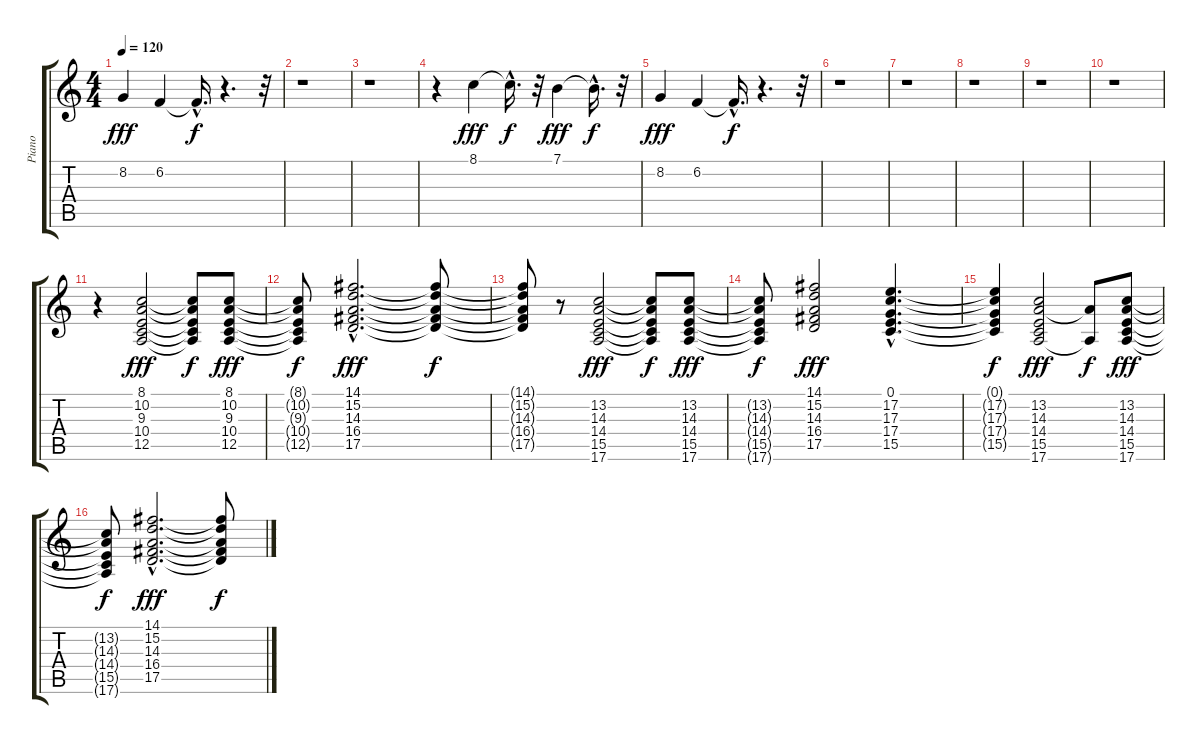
\track ("Piano" "Piano") {instrument acousticgrandpiano}
\staff {score tabs}
\tuning (E4 B3 G3 D3 A2 E2) {hide}
\ts (4 4)
\tempo 120
\clef g2
\ks c
8.2.4{dy fff} 6.2.4 6.2{hac t}.16{d dy f} r.4{d} r.32 |
r.1 |
r.1 |
r.4 8.1.4{dy fff} 8.1{hac t}.16{d dy f} r.32 7.1.4{dy fff} 7.1{hac t}.16{d dy f} r.32 |
8.2.4{dy fff} 6.2.4 6.2{hac t}.16{d dy f} r.4{d} r.32 |
r.1 |
r.1 |
r.1 |
r.1 |
r.1 |
r.4 (8.1 10.2 9.3 10.4 12.5).2{dy fff} (8.1{t} 10.2{t} 9.3{t} 10.4{t} 12.5{t}).8{dy f} (8.1 10.2 9.3 10.4 12.5).8{dy fff} |
(8.1{t} 10.2{t} 9.3{t} 10.4{t} 12.5{t}).8{dy f} (14.1{hac} 15.2{hac} 14.3{hac} 16.4{hac} 17.5{hac}).2{d dy fff} (14.1{t} 15.2{t} 14.3{t} 16.4{t} 17.5{t}).8{dy f} |
(14.1{t} 15.2{t} 14.3{t} 16.4{t} 17.5{t}).8 r.8 (13.2 14.3 14.4 15.5 17.6).2{dy fff} (13.2{t} 14.3{t} 14.4{t} 15.5{t} 17.6{t}).8{dy f} (13.2 14.3 14.4 15.5 17.6).8{dy fff} |
(13.2{t} 14.3{t} 14.4{t} 15.5{t} 17.6{t}).8{dy f} (14.1 15.2 14.3 16.4 17.5).2{dy fff} (0.1{hac} 17.2{hac} 17.3{hac} 17.4{hac} 15.5{hac}).4{d} |
(0.1{t} 17.2{t} 17.3{t} 17.4{t} 15.5{t}).4{dy f} (13.2 14.3 14.4 15.5 17.6).2{dy fff} (14.3{t} 17.6{t}).8{dy f} (13.2 14.3 14.4 15.5 17.6).8{dy fff} |
(13.2{t} 14.3{t} 14.4{t} 15.5{t} 17.6{t}).8{dy f} (14.1{hac} 15.2{hac} 14.3{hac} 16.4{hac} 17.5{hac}).2{d dy fff} (14.1{t} 15.2{t} 14.3{t} 16.4{t} 17.5{t}).8{dy f}
